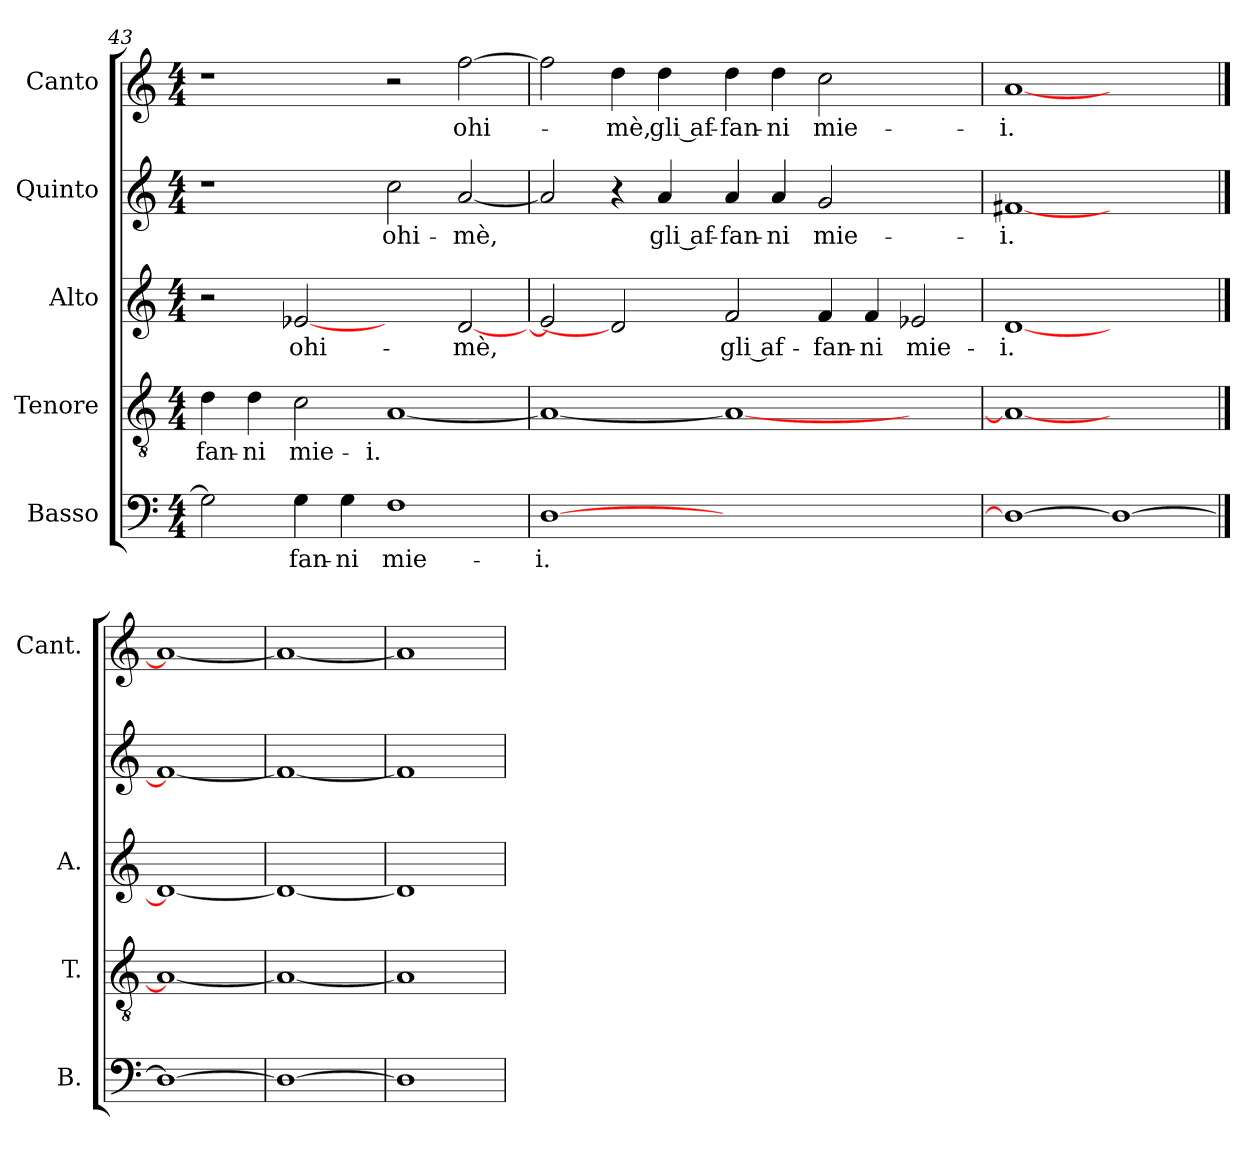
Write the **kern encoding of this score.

**kern	**text	**kern	**text	**kern	**text	**kern	**text	**kern	**text
*part5	*part5	*part4	*part4	*part3	*part3	*part2	*part2	*part1	*part1
*staff5	*staff5	*staff4	*staff4	*staff3	*staff3	*staff2	*staff2	*staff1	*staff1
*I"Basso	*	*I"Tenore	*	*I"Alto	*	*I"Quinto	*	*I"Canto	*
*I'B.	*	*I'T.	*	*I'A.	*	*	*	*I'Cant.	*
*clefF4	*	*clefGv2	*	*clefG2	*	*clefG2	*	*clefG2	*
*k[]	*	*k[]	*	*k[]	*	*k[]	*	*k[]	*
*C:	*	*C:	*	*C:	*	*C:	*	*C:	*
*M4/4	*	*M4/4	*	*M4/4	*	*M4/4	*	*M4/4	*
=43	=43	=43	=43	=43	=43	=43	=43	=43	=43
2G\]	.	4d\	-fan-	2r	.	1r	.	1r	.
.	.	4d\	-ni	.	.	.	.	.	.
4G\	-fan-	2c\	mie-	[2e-X/	ohi-	.	.	.	.
4G\	-ni	.	.	.	.	.	.	.	.
1F\	mie-	[1A/	-i.	2ryy	.	2cc\	ohi-	2r	.
.	.	.	.	[2d/	-mè,	[2a/	-mè,	[2ff\	ohi-
=44	=44	=44	=44	=44	=44	=44	=44	=44	=44
[1D\	-i.	1A/_	.	2e-/]	.	2a/]	.	2ff\]	.
.	.	.	.	2d/]	.	4r	.	4dd\	-mè,
.	.	.	.	.	.	4a/	gli af-	4dd\	gli af-
1.ryy	.	1A/_	.	2f/	gli af-	4a/	-fan-	4dd\	-fan-
.	.	.	.	.	.	4a/	-ni	4dd\	-ni
.	.	.	.	4f/	-fan-	2g/	mie-	2cc\	mie-
.	.	.	.	4f/	-ni	.	.	.	.
.	.	2ryy	.	2e-X/	mie-	2ryy	.	2ryy	.
=45	=45	=45	=45	=45	=45	=45	=45	=45	=45
1D\_	.	1A/_	.	[1d/	-i.	[1f#X/	-i.	[1a/	-i.
1D\_	.	1ryy	.	1ryy	.	1ryy	.	1ryy	.
==46	==46	==46	==46	==46	==46	==46	==46	==46	==46
1D\_	.	1A/_	.	1d/_	.	1f#/_	.	1a/_	.
=47	=47	=47	=47	=47	=47	=47	=47	=47	=47
1D\_	.	1A/_	.	1d/_	.	1f#/_	.	1a/_	.
=48	=48	=48	=48	=48	=48	=48	=48	=48	=48
1D\]	.	1A/]	.	1d/]	.	1f#/]	.	1a/]	.
=	=	=	=	=	=	=	=	=	=
*-	*-	*-	*-	*-	*-	*-	*-	*-	*-
